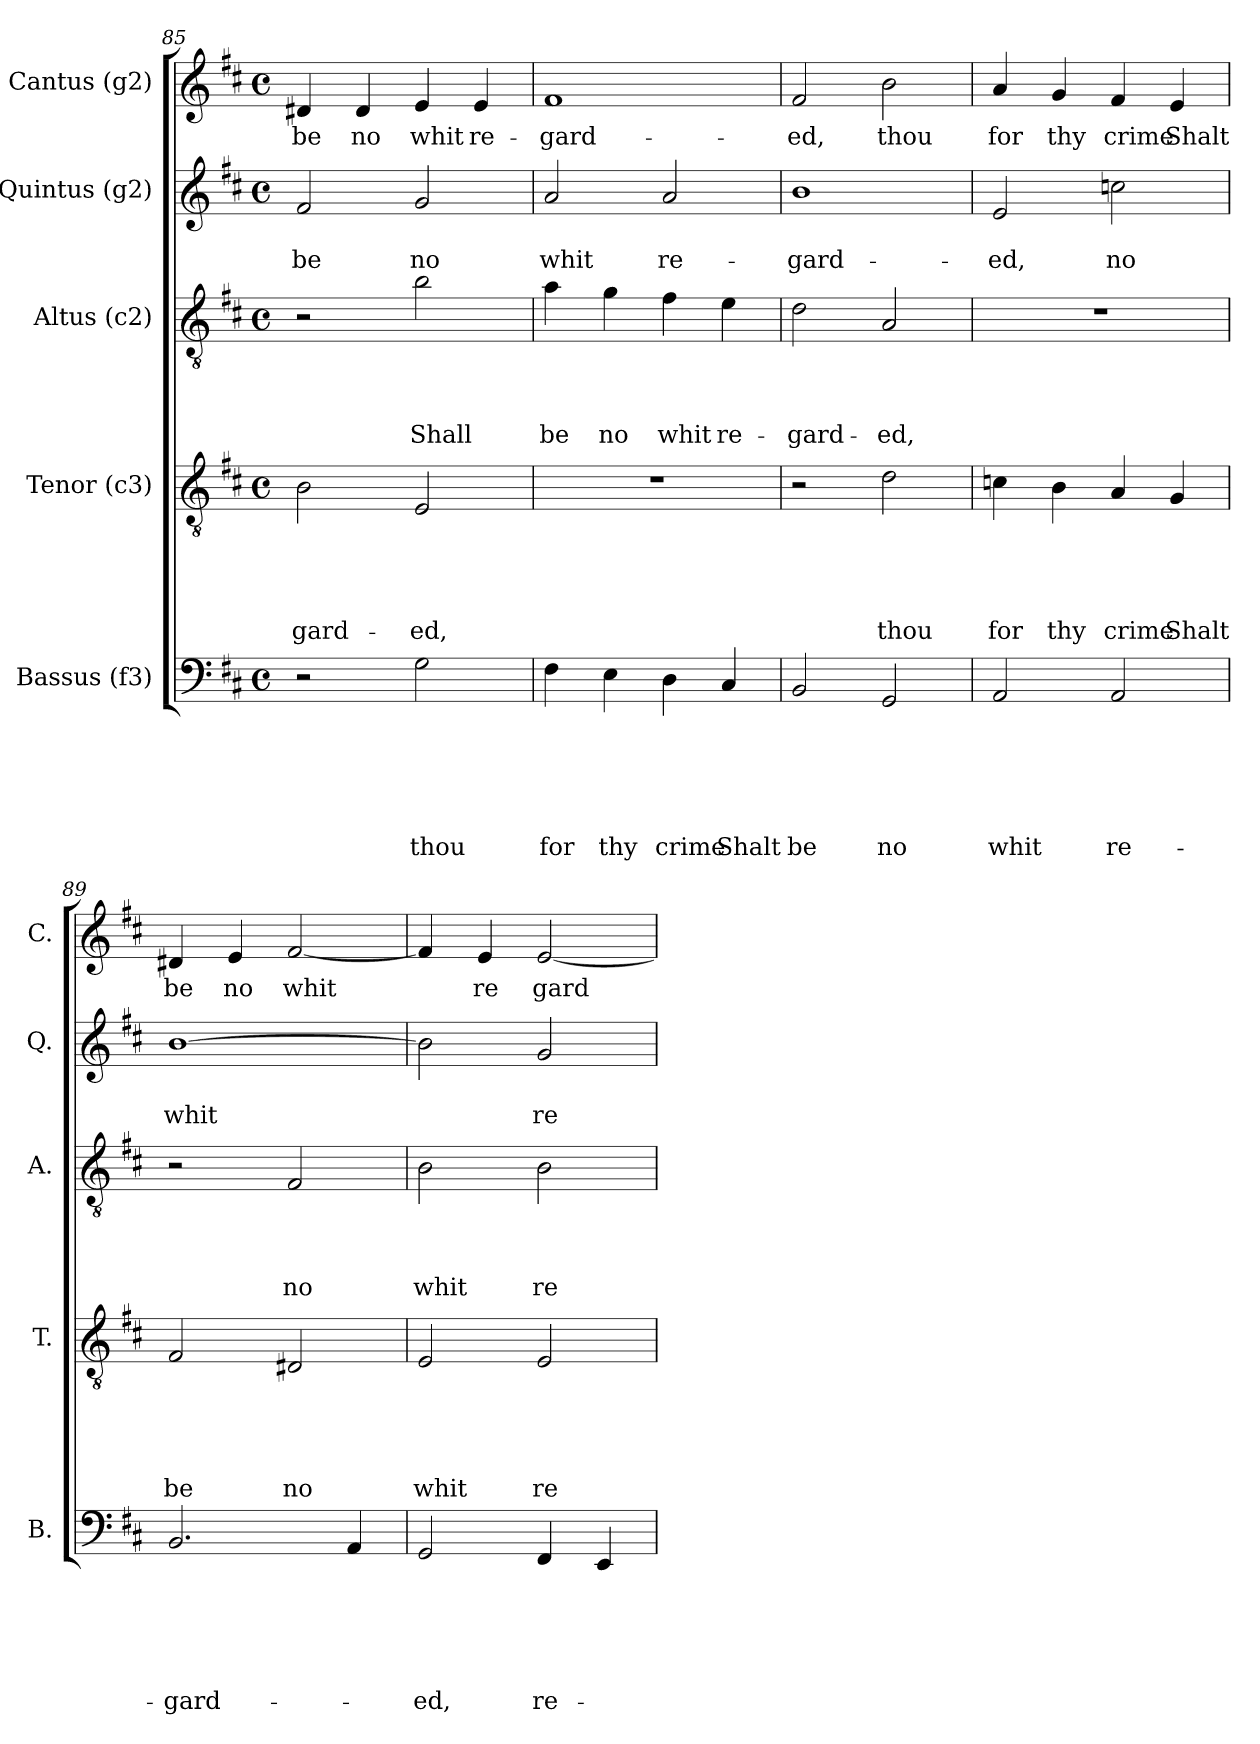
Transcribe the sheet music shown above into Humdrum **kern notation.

**kern	**text	**text	**text	**text	**text	**text	**kern	**text	**text	**text	**text	**text	**kern	**text	**text	**text	**text	**kern	**text	**text	**kern	**text
*part5	*part5	*part5	*part5	*part5	*part5	*part5	*part4	*part4	*part4	*part4	*part4	*part4	*part3	*part3	*part3	*part3	*part3	*part2	*part2	*part2	*part1	*part1
*staff5	*staff5	*staff5	*staff5	*staff5	*staff5	*staff5	*staff4	*staff4	*staff4	*staff4	*staff4	*staff4	*staff3	*staff3	*staff3	*staff3	*staff3	*staff2	*staff2	*staff2	*staff1	*staff1
*I"Bassus (f3)	*	*	*	*	*	*	*I"Tenor (c3)	*	*	*	*	*	*I"Altus (c2)	*	*	*	*	*I"Quintus (g2)	*	*	*I"Cantus (g2)	*
*I'B.	*	*	*	*	*	*	*I'T.	*	*	*	*	*	*I'A.	*	*	*	*	*I'Q.	*	*	*I'C.	*
*clefF4	*	*	*	*	*	*	*clefGv2	*	*	*	*	*	*clefGv2	*	*	*	*	*clefG2	*	*	*clefG2	*
*k[f#c#]	*	*	*	*	*	*	*k[f#c#]	*	*	*	*	*	*k[f#c#]	*	*	*	*	*k[f#c#]	*	*	*k[f#c#]	*
*D:	*	*	*	*	*	*	*D:	*	*	*	*	*	*D:	*	*	*	*	*D:	*	*	*D:	*
*M4/4	*	*	*	*	*	*	*M4/4	*	*	*	*	*	*M4/4	*	*	*	*	*M4/4	*	*	*M4/4	*
*met(c)	*	*	*	*	*	*	*met(c)	*	*	*	*	*	*met(c)	*	*	*	*	*met(c)	*	*	*met(c)	*
=85	=85	=85	=85	=85	=85	=85	=85	=85	=85	=85	=85	=85	=85	=85	=85	=85	=85	=85	=85	=85	=85	=85
!	!	!	!	!	!	!	!	!	!	!	!	!LO:LY:b	!	!	!	!	!	!	!	!LO:LY:b	!	!LO:LY:b
2r	.	.	.	.	.	.	2B\	.	.	.	.	-gard-	2r	.	.	.	.	2f#/	.	be	4d#X/	be
!	!	!	!	!	!	!	!	!	!	!	!	!	!	!	!	!	!	!	!	!	!	!LO:LY:b
.	.	.	.	.	.	.	.	.	.	.	.	.	.	.	.	.	.	.	.	.	4d#/	no
!	!	!	!	!	!	!LO:LY:b	!	!	!	!	!	!LO:LY:b	!	!	!	!	!LO:LY:b	!	!	!LO:LY:b	!	!LO:LY:b
2G\	.	.	.	.	.	thou	2E/	.	.	.	.	-ed,	2b\	.	.	.	Shall	2g/	.	no	4e/	whit
!	!	!	!	!	!	!	!	!	!	!	!	!	!	!	!	!	!	!	!	!	!	!LO:LY:b
.	.	.	.	.	.	.	.	.	.	.	.	.	.	.	.	.	.	.	.	.	4e</	re-
!!LO:LB:g=z
=86	=86	=86	=86	=86	=86	=86	=86	=86	=86	=86	=86	=86	=86	=86	=86	=86	=86	=86	=86	=86	=86	=86
!	!	!	!	!	!	!LO:LY:b	!	!	!	!	!	!	!	!	!	!	!LO:LY:b	!	!	!LO:LY:b	!	!LO:LY:b
4F#\	.	.	.	.	.	for	1r	.	.	.	.	.	4a\	.	.	.	be	2a/	.	whit	1f#	-gard-
!	!	!	!	!	!	!LO:LY:b	!	!	!	!	!	!	!	!	!	!	!LO:LY:b	!	!	!	!	!
4E\	.	.	.	.	.	thy	.	.	.	.	.	.	4g\	.	.	.	no	.	.	.	.	.
!	!	!	!	!	!	!LO:LY:b	!	!	!	!	!	!	!	!	!	!	!LO:LY:b	!	!	!LO:LY:b	!	!
4D\	.	.	.	.	.	crime	.	.	.	.	.	.	4f#\	.	.	.	whit	2a/	.	re-	.	.
!	!	!	!	!	!	!LO:LY:b	!	!	!	!	!	!	!	!	!	!	!LO:LY:b	!	!	!	!	!
4C#/	.	.	.	.	.	Shalt	.	.	.	.	.	.	4e\	.	.	.	re-	.	.	.	.	.
=87	=87	=87	=87	=87	=87	=87	=87	=87	=87	=87	=87	=87	=87	=87	=87	=87	=87	=87	=87	=87	=87	=87
!	!	!	!	!	!	!LO:LY:b	!	!	!	!	!	!	!	!	!	!	!LO:LY:b	!	!	!LO:LY:b	!	!LO:LY:b
2BB/	.	.	.	.	.	be	2r	.	.	.	.	.	2d\	.	.	.	-gard-	1b	.	-gard-	2f#/	-ed,
!	!	!	!	!	!	!LO:LY:b	!	!	!	!	!	!LO:LY:b	!	!	!	!	!LO:LY:b	!	!	!	!	!LO:LY:b
2GG/	.	.	.	.	.	no	2d\	.	.	.	.	thou	2A/	.	.	.	-ed,	.	.	.	2b\	thou
=88	=88	=88	=88	=88	=88	=88	=88	=88	=88	=88	=88	=88	=88	=88	=88	=88	=88	=88	=88	=88	=88	=88
!	!	!	!	!	!	!LO:LY:b	!	!	!	!	!	!LO:LY:b	!	!	!	!	!	!	!	!LO:LY:b	!	!LO:LY:b
2AA/	.	.	.	.	.	whit	4cn\	.	.	.	.	for	1r	.	.	.	.	2e/	.	-ed,	4a/	for
!	!	!	!	!	!	!	!	!	!	!	!	!LO:LY:b	!	!	!	!	!	!	!	!	!	!LO:LY:b
.	.	.	.	.	.	.	4B\	.	.	.	.	thy	.	.	.	.	.	.	.	.	4g/	thy
!	!	!	!	!	!	!LO:LY:b	!	!	!	!	!	!LO:LY:b	!	!	!	!	!	!	!	!LO:LY:b	!	!LO:LY:b
2AA/	.	.	.	.	.	re-	4A/	.	.	.	.	crime	.	.	.	.	.	2ccn\	.	no	4f#/	crime
!	!	!	!	!	!	!	!	!	!	!	!	!LO:LY:b	!	!	!	!	!	!	!	!	!	!LO:LY:b
.	.	.	.	.	.	.	4G/	.	.	.	.	Shalt	.	.	.	.	.	.	.	.	4e/	Shalt
=89	=89	=89	=89	=89	=89	=89	=89	=89	=89	=89	=89	=89	=89	=89	=89	=89	=89	=89	=89	=89	=89	=89
!	!	!	!	!	!	!LO:LY:b	!	!	!	!	!	!LO:LY:b	!	!	!	!	!	!	!	!LO:LY:b	!	!LO:LY:b
2.BB/	.	.	.	.	.	-gard-	2F#/	.	.	.	.	be	2r	.	.	.	.	[>1b	.	whit	4d#X/	be
!	!	!	!	!	!	!	!	!	!	!	!	!	!	!	!	!	!	!	!	!	!	!LO:LY:b
.	.	.	.	.	.	.	.	.	.	.	.	.	.	.	.	.	.	.	.	.	4e/	no
!	!	!	!	!	!	!	!	!	!	!	!	!LO:LY:b	!	!	!	!	!LO:LY:b	!	!	!	!	!LO:LY:b
.	.	.	.	.	.	.	2D#X/	.	.	.	.	no	2F#/	.	.	.	no	.	.	.	[<2f#/	whit
4AA/	.	.	.	.	.	.	.	.	.	.	.	.	.	.	.	.	.	.	.	.	.	.
=90	=90	=90	=90	=90	=90	=90	=90	=90	=90	=90	=90	=90	=90	=90	=90	=90	=90	=90	=90	=90	=90	=90
!	!	!	!	!	!	!LO:LY:b	!	!	!	!	!	!LO:LY:b	!	!	!	!	!LO:LY:b	!	!	!	!	!
2GG/	.	.	.	.	.	-ed,	2E/	.	.	.	.	whit	2B\	.	.	.	whit	2b\]	.	.	4f#/]	.
!	!	!	!	!	!	!	!	!	!	!	!	!	!	!	!	!	!	!	!	!	!	!LO:LY:b
.	.	.	.	.	.	.	.	.	.	.	.	.	.	.	.	.	.	.	.	.	4e/	re
!	!	!	!	!	!	!LO:LY:b	!	!	!	!	!	!LO:LY:b	!	!	!	!	!LO:LY:b	!	!	!LO:LY:b	!	!LO:LY:b
4FF#/	.	.	.	.	.	re-	2E/	.	.	.	.	re-	2B\	.	.	.	re-	2g/	.	re-	[<2e/	gard-
4EE/	.	.	.	.	.	.	.	.	.	.	.	.	.	.	.	.	.	.	.	.	.	.
=	=	=	=	=	=	=	=	=	=	=	=	=	=	=	=	=	=	=	=	=	=	=
*-	*-	*-	*-	*-	*-	*-	*-	*-	*-	*-	*-	*-	*-	*-	*-	*-	*-	*-	*-	*-	*-	*-
